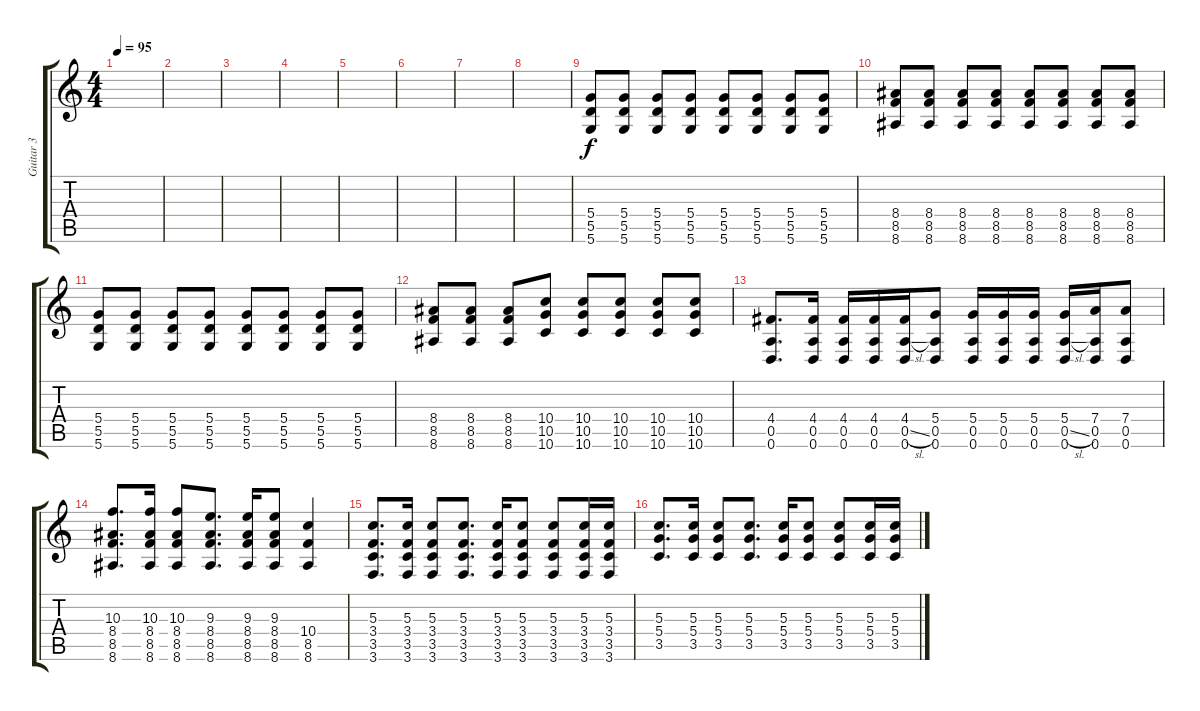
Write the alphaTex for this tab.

\track ("Guitar 3" "Guitar 3") {instrument distortionguitar}
\staff {score tabs}
\tuning (E4 B3 G3 D3 A2 D2) {hide}
\ts (4 4)
\tempo 95
\clef g2
\ks c
|
|
|
|
|
|
|
|
(5.4 5.5 5.6).8 (5.4 5.5 5.6).8 (5.4 5.5 5.6).8 (5.4 5.5 5.6).8 (5.4 5.5 5.6).8 (5.4 5.5 5.6).8 (5.4 5.5 5.6).8 (5.4 5.5 5.6).8 |
(8.4 8.5 8.6).8 (8.4 8.5 8.6).8 (8.4 8.5 8.6).8 (8.4 8.5 8.6).8 (8.4 8.5 8.6).8 (8.4 8.5 8.6).8 (8.4 8.5 8.6).8 (8.4 8.5 8.6).8 |
(5.4 5.5 5.6).8 (5.4 5.5 5.6).8 (5.4 5.5 5.6).8 (5.4 5.5 5.6).8 (5.4 5.5 5.6).8 (5.4 5.5 5.6).8 (5.4 5.5 5.6).8 (5.4 5.5 5.6).8 |
(8.4 8.5 8.6).8 (8.4 8.5 8.6).8 (8.4 8.5 8.6).8 (10.4 10.5 10.6).8 (10.4 10.5 10.6).8 (10.4 10.5 10.6).8 (10.4 10.5 10.6).8 (10.4 10.5 10.6).8 |
(4.4 0.5 0.6).8{d} (4.4 0.5 0.6).16 (4.4 0.5 0.6).16 (4.4 0.5 0.6).16 (4.4 0.5{sl} 0.6).16 (5.4 0.5 0.6).8 (5.4 0.5 0.6).16 (5.4 0.5 0.6).16 (5.4 0.5 0.6).16 (5.4 0.5{sl} 0.6).16 (7.4 0.5 0.6).16 (7.4 0.5 0.6).8 |
(10.3 8.4 8.5 8.6).8{d} (10.3 8.4 8.5 8.6).16 (10.3 8.4 8.5 8.6).8 (9.3 8.4 8.5 8.6).8{d} (9.3 8.4 8.5 8.6).16 (9.3 8.4 8.5 8.6).8 (10.4 8.5 8.6).4 |
(5.3 3.4 3.5 3.6).8{d} (5.3 3.4 3.5 3.6).16 (5.3 3.4 3.5 3.6).8 (5.3 3.4 3.5 3.6).8{d} (5.3 3.4 3.5 3.6).16 (5.3 3.4 3.5 3.6).8 (5.3 3.4 3.5 3.6).8 (5.3 3.4 3.5 3.6).16 (5.3 3.4 3.5 3.6).16 |
(5.3 5.4 3.5).8{d} (5.3 5.4 3.5).16 (5.3 5.4 3.5).8 (5.3 5.4 3.5).8{d} (5.3 5.4 3.5).16 (5.3 5.4 3.5).8 (5.3 5.4 3.5).8 (5.3 5.4 3.5).16 (5.3 5.4 3.5).16
